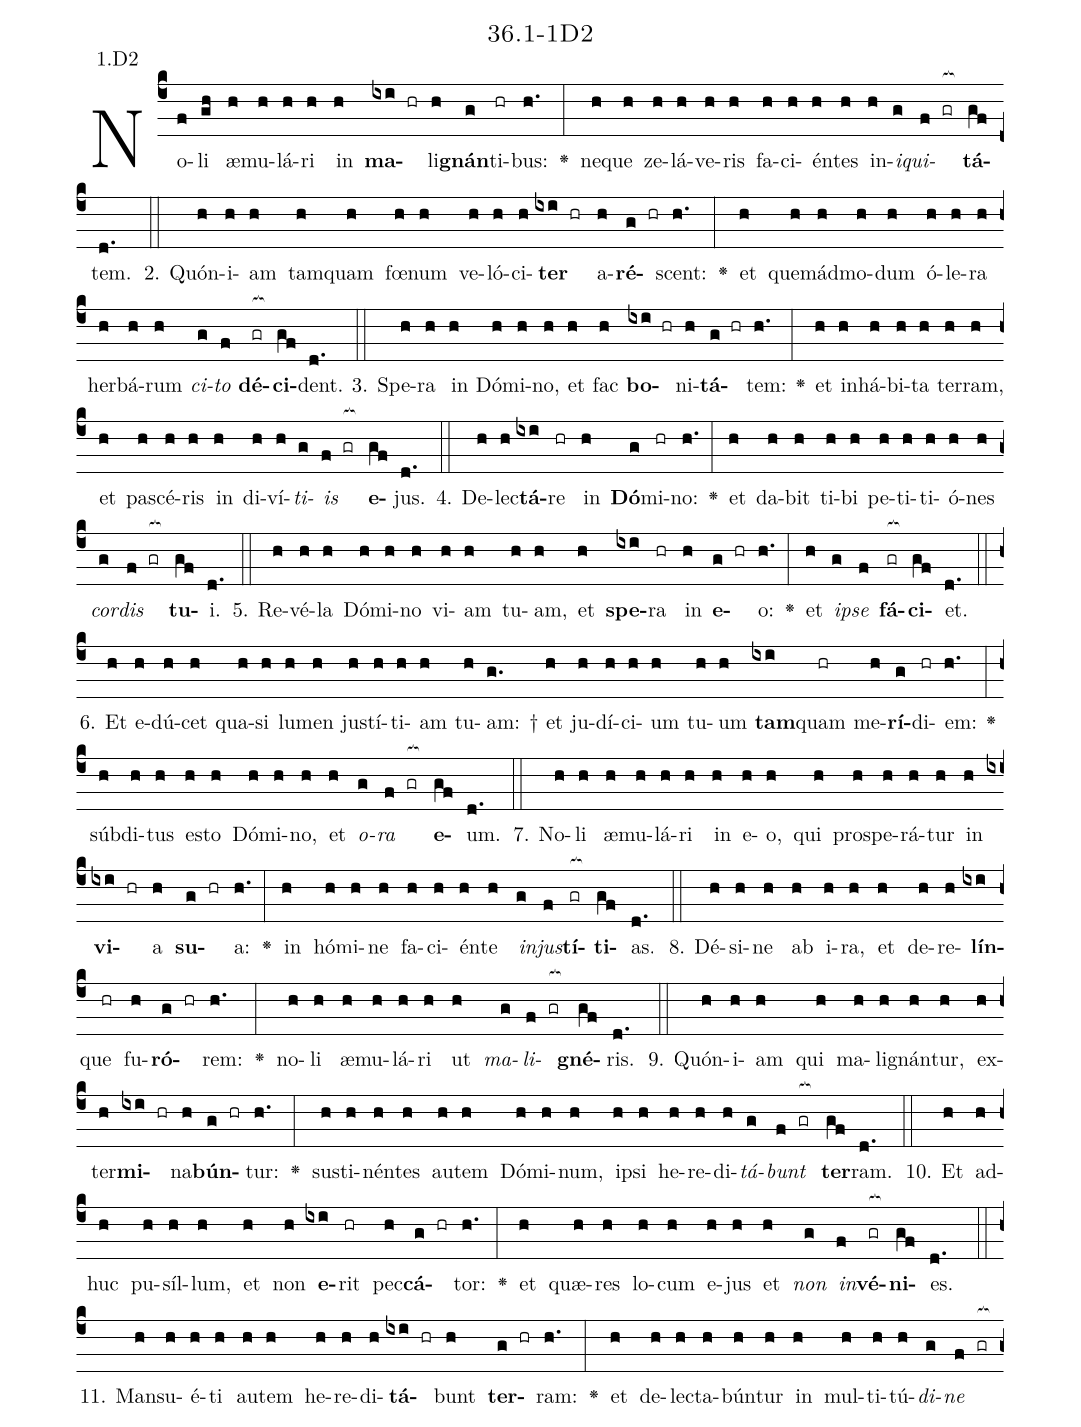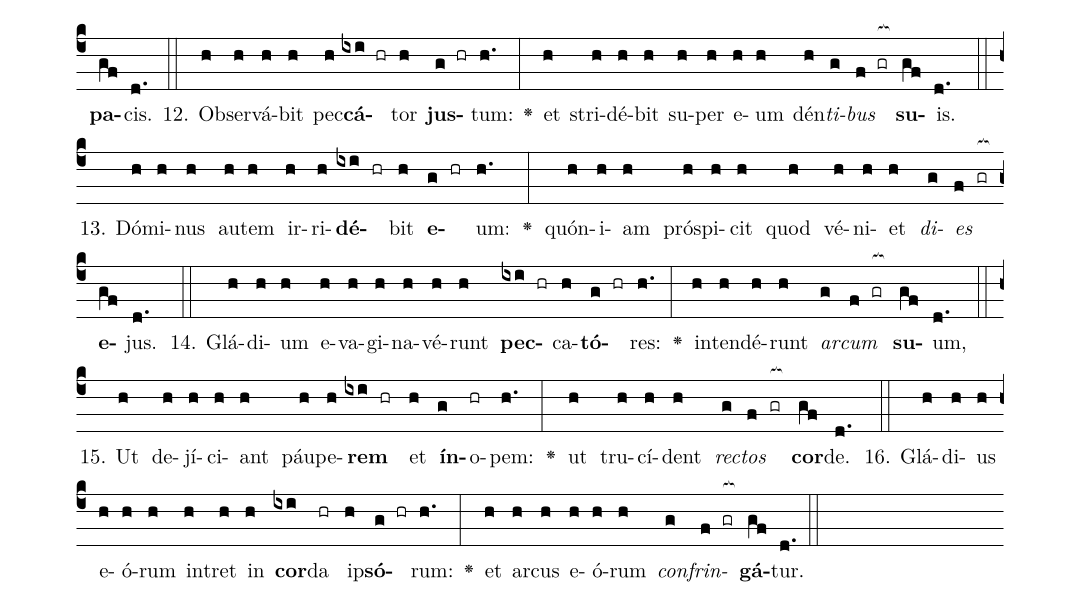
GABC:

name: 36.1-1D2;
annotation: 1.D2;
%%
(c4)No(f)li(gh) æ(h)mu(h)lá(h)ri(h) in(h) <b>ma</b>(ixi hr)li(h)<b>gnán</b>(g)ti(hr)bus:(h.) <v>\greheightstar</v>(:) ne(h)que(h) ze(h)lá(h)ve(h)ris(h) fa(h)ci(h)én(h)tes(h) in(h)<i>i</i>(g)<i>qui</i>(f gr[ocb:1{])<b>tá</b>(gf[ocb:0}])tem.(d.) (::)
2. Quón(h)i(h)am(h) tam(h)quam(h) fœ(h)num(h) ve(h)ló(h)ci(h)<b>ter</b>(ixi hr) a(h)<b>ré</b>(g hr)scent:(h.) <v>\greheightstar</v>(:) et(h) quem(h)ád(h)mo(h)dum(h) ó(h)le(h)ra(h) her(h)bá(h)rum(h) <i>ci</i>(g)<i>to</i>(f) <b>dé</b>(gr[ocb:1{])<b>ci</b>(gf[ocb:0}])dent.(d.) (::)
3. Spe(h)ra(h) in(h) Dó(h)mi(h)no,(h) et(h) fac(h) <b>bo</b>(ixi hr)ni(h)<b>tá</b>(g hr)tem:(h.) <v>\greheightstar</v>(:) et(h) in(h)há(h)bi(h)ta(h) ter(h)ram,(h) et(h) pa(h)scé(h)ris(h) in(h) di(h)ví(h)<i>ti</i>(g)<i>is</i>(f gr[ocb:1{]) <b>e</b>(gf[ocb:0}])jus.(d.) (::)
4. De(h)lec(h)<b>tá</b>(ixi)re(hr) in(h) <b>Dó</b>(g)mi(hr)no:(h.) <v>\greheightstar</v>(:) et(h) da(h)bit(h) ti(h)bi(h) pe(h)ti(h)ti(h)ó(h)nes(h) <i>cor</i>(g)<i>dis</i>(f gr[ocb:1{]) <b>tu</b>(gf[ocb:0}])i.(d.) (::)
5. Re(h)vé(h)la(h) Dó(h)mi(h)no(h) vi(h)am(h) tu(h)am,(h) et(h) <b>spe</b>(ixi)ra(hr) in(h) <b>e</b>(g hr)o:(h.) <v>\greheightstar</v>(:) et(h) <i>ip</i>(g)<i>se</i>(f) <b>fá</b>(gr[ocb:1{])<b>ci</b>(gf[ocb:0}])et.(d.) (::)
6. Et(h) e(h)dú(h)cet(h) qua(h)si(h) lu(h)men(h) jus(h)tí(h)ti(h)am(h) tu(h)am: †(g.) et(h) ju(h)dí(h)ci(h)um(h) tu(h)um(h) <b>tam</b>(ixi)quam(hr) me(h)<b>rí</b>(g)di(hr)em:(h.) <v>\greheightstar</v>(:) súb(h)di(h)tus(h) es(h)to(h) Dó(h)mi(h)no,(h) et(h) <i>o</i>(g)<i>ra</i>(f gr[ocb:1{]) <b>e</b>(gf[ocb:0}])um.(d.) (::)
7. No(h)li(h) æ(h)mu(h)lá(h)ri(h) in(h) e(h)o,(h) qui(h) pro(h)spe(h)rá(h)tur(h) in(h) <b>vi</b>(ixi hr)a(h) <b>su</b>(g hr)a:(h.) <v>\greheightstar</v>(:) in(h) hó(h)mi(h)ne(h) fa(h)ci(h)én(h)te(h) <i>in</i>(g)<i>jus</i>(f)<b>tí</b>(gr[ocb:1{])<b>ti</b>(gf[ocb:0}])as.(d.) (::)
8. Dé(h)si(h)ne(h) ab(h) i(h)ra,(h) et(h) de(h)re(h)<b>lín</b>(ixi)que(hr) fu(h)<b>ró</b>(g hr)rem:(h.) <v>\greheightstar</v>(:) no(h)li(h) æ(h)mu(h)lá(h)ri(h) ut(h) <i>ma</i>(g)<i>li</i>(f gr[ocb:1{])<b>gné</b>(gf[ocb:0}])ris.(d.) (::)
9. Quón(h)i(h)am(h) qui(h) ma(h)li(h)gnán(h)tur,(h) ex(h)ter(h)<b>mi</b>(ixi hr)na(h)<b>bún</b>(g hr)tur:(h.) <v>\greheightstar</v>(:) sus(h)ti(h)nén(h)tes(h) au(h)tem(h) Dó(h)mi(h)num,(h) ip(h)si(h) he(h)re(h)di(h)<i>tá</i>(g)<i>bunt</i>(f gr[ocb:1{]) <b>ter</b>(gf[ocb:0}])ram.(d.) (::)
10. Et(h) ad(h)huc(h) pu(h)síl(h)lum,(h) et(h) non(h) <b>e</b>(ixi)rit(hr) pec(h)<b>cá</b>(g hr)tor:(h.) <v>\greheightstar</v>(:) et(h) quæ(h)res(h) lo(h)cum(h) e(h)jus(h) et(h) <i>non</i>(g) <i>in</i>(f)<b>vé</b>(gr[ocb:1{])<b>ni</b>(gf[ocb:0}])es.(d.) (::)
11. Man(h)su(h)é(h)ti(h) au(h)tem(h) he(h)re(h)di(h)<b>tá</b>(ixi hr)bunt(h) <b>ter</b>(g hr)ram:(h.) <v>\greheightstar</v>(:) et(h) de(h)lec(h)ta(h)bún(h)tur(h) in(h) mul(h)ti(h)tú(h)<i>di</i>(g)<i>ne</i>(f gr[ocb:1{]) <b>pa</b>(gf[ocb:0}])cis.(d.) (::)
12. Ob(h)ser(h)vá(h)bit(h) pec(h)<b>cá</b>(ixi hr)tor(h) <b>jus</b>(g hr)tum:(h.) <v>\greheightstar</v>(:) et(h) stri(h)dé(h)bit(h) su(h)per(h) e(h)um(h) dén(h)<i>ti</i>(g)<i>bus</i>(f gr[ocb:1{]) <b>su</b>(gf[ocb:0}])is.(d.) (::)
13. Dó(h)mi(h)nus(h) au(h)tem(h) ir(h)ri(h)<b>dé</b>(ixi hr)bit(h) <b>e</b>(g hr)um:(h.) <v>\greheightstar</v>(:) quón(h)i(h)am(h) pró(h)spi(h)cit(h) quod(h) vé(h)ni(h)et(h) <i>di</i>(g)<i>es</i>(f gr[ocb:1{]) <b>e</b>(gf[ocb:0}])jus.(d.) (::)
14. Glá(h)di(h)um(h) e(h)va(h)gi(h)na(h)vé(h)runt(h) <b>pec</b>(ixi hr)ca(h)<b>tó</b>(g hr)res:(h.) <v>\greheightstar</v>(:) in(h)ten(h)dé(h)runt(h) <i>ar</i>(g)<i>cum</i>(f gr[ocb:1{]) <b>su</b>(gf[ocb:0}])um,(d.) (::)
15. Ut(h) de(h)jí(h)ci(h)ant(h) páu(h)pe(h)<b>rem</b>(ixi hr) et(h) <b>ín</b>(g)o(hr)pem:(h.) <v>\greheightstar</v>(:) ut(h) tru(h)cí(h)dent(h) <i>rec</i>(g)<i>tos</i>(f gr[ocb:1{]) <b>cor</b>(gf[ocb:0}])de.(d.) (::)
16. Glá(h)di(h)us(h) e(h)ó(h)rum(h) in(h)tret(h) in(h) <b>cor</b>(ixi)da(hr) ip(h)<b>só</b>(g hr)rum:(h.) <v>\greheightstar</v>(:) et(h) ar(h)cus(h) e(h)ó(h)rum(h) <i>con</i>(g)<i>frin</i>(f gr[ocb:1{])<b>gá</b>(gf[ocb:0}])tur.(d.) (::)
